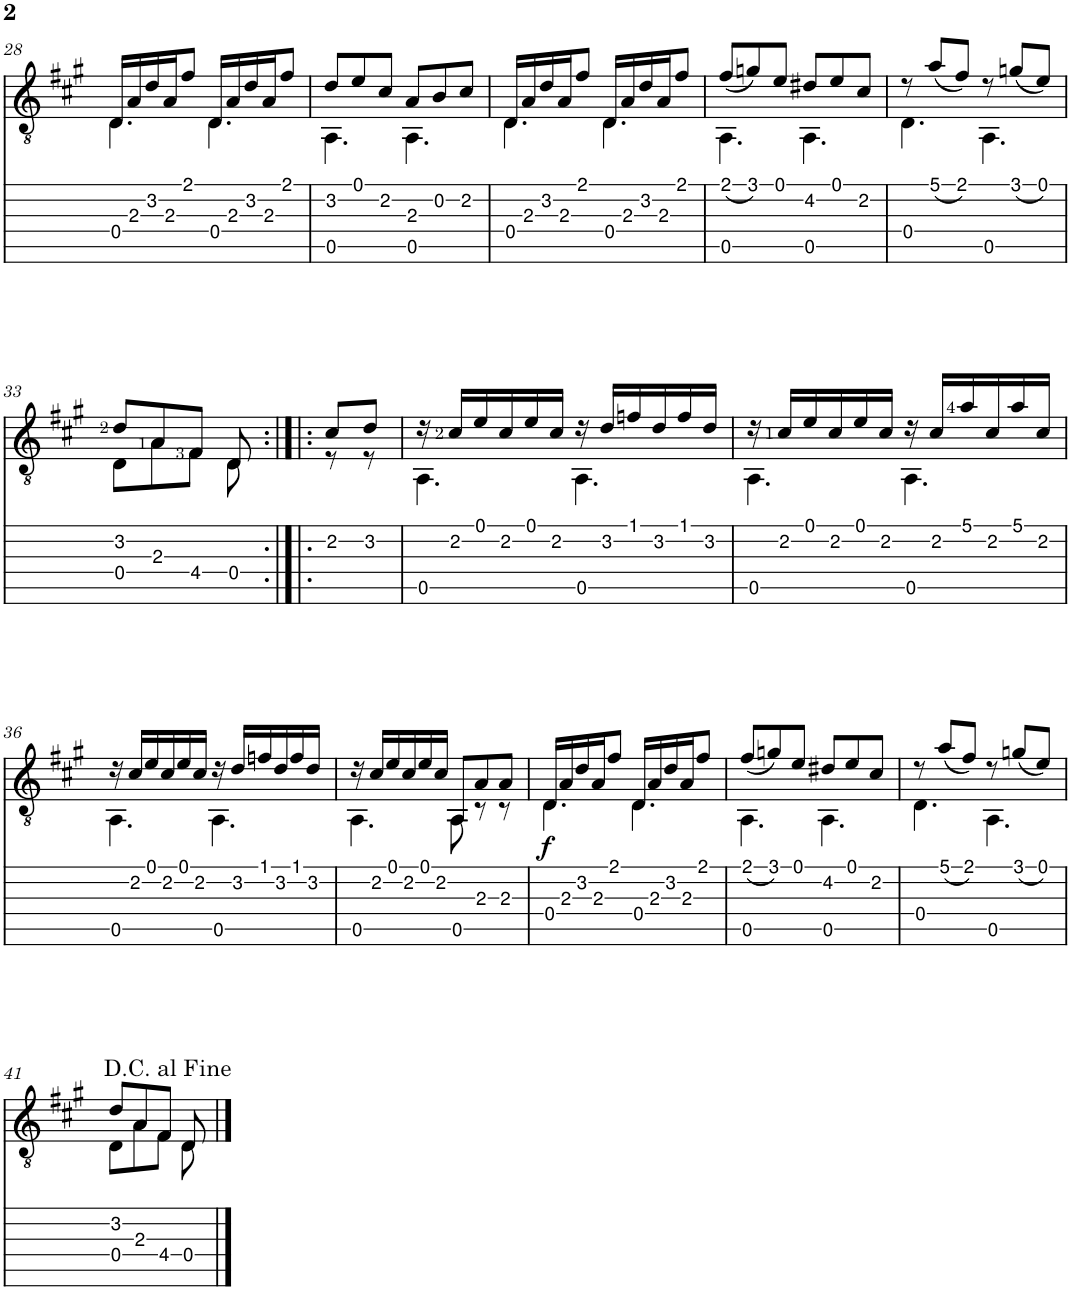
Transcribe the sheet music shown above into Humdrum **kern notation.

**kern	**kern	**dynam
*part1	*part1	*part1
*staff2	*staff1	*staff1/2
*I"Classical Guitar	*	*
!!LO:PB:g=z
*	*clefGv2	*
*k[f#c#g#]	*k[f#c#g#]	*
*A:	*A:	*
*M6/8	*M6/8	*
=28	=28	=28
*^	*^	*
16DLL	4.D	16D/LL	4.D\	.
16A	.	16A/	.	.
16d	.	16d/	.	.
16AJ	.	16A/J	.	.
8f#J	.	8f#/J	.	.
16DLL	4.D	16D/LL	4.D\	.
16A	.	16A/	.	.
16d	.	16d/	.	.
16AJ	.	16A/J	.	.
8f#J	.	8f#/J	.	.
=29	=29	=29	=29	=29
8dL	4.AA	8d/L	4.AA\	.
8e	.	8e/	.	.
8c#J	.	8c#/J	.	.
8AL	4.AA	8A/L	4.AA\	.
8B	.	8B/	.	.
8c#J	.	8c#/J	.	.
=30	=30	=30	=30	=30
16DLL	4.D	16D/LL	4.D\	.
16A	.	16A/	.	.
16d	.	16d/	.	.
16AJ	.	16A/J	.	.
8f#J	.	8f#/J	.	.
16DLL	4.D	16D/LL	4.D\	.
16A	.	16A/	.	.
16d	.	16d/	.	.
16AJ	.	16A/J	.	.
8f#J	.	8f#/J	.	.
=31	=31	=31	=31	=31
8f#L	4.AA	(<8f#/L	4.AA\	.
8gn	.	8gn/)	.	.
8eJ	.	8e/J	.	.
8d#XL	4.AA	8d#X/L	4.AA\	.
8e	.	8e/	.	.
8c#J	.	8c#/J	.	.
=32	=32	=32	=32	=32
8r	4.D	8r	4.D\	.
8aL	.	(<8a/L	.	.
8f#J	.	8f#/J)	.	.
8r	4.AA	8r	4.AA\	.
8gnL	.	(<8gn/L	.	.
8eJ	.	8e/J)	.	.
!!LO:LB:g=z	!!
=33	=33	=33	=33	=33
8dL	8DL	8d/L	8D\L	.
8A	8A	8A/	8A\	.
8F#J	8F#J	8F#/J	8F#\J	.
8DJ	8DJ	8D/	8D\	.
=33X2:|!|:	=33X2:|!|:	=33X2:|!|:	=33X2:|!|:	=33X2:|!|:
8c#L	8r	8c#/L	8r	.
8dJ	8r	8d/J	8r	.
=34	=34	=34	=34	=34
16r	4.AA	16r	4.AA\	.
16c#LL	.	16c#/LL	.	.
16e	.	16e/	.	.
16c#	.	16c#/	.	.
16e	.	16e/	.	.
16c#JJ	.	16c#/JJ	.	.
16r	4.AA	16r	4.AA\	.
16dLL	.	16d/LL	.	.
16fn	.	16fn/	.	.
16d	.	16d/	.	.
16f	.	16f/	.	.
16dJJ	.	16d/JJ	.	.
=35	=35	=35	=35	=35
16r	4.AA	16r	4.AA\	.
16c#LL	.	16c#/LL	.	.
16e	.	16e/	.	.
16c#	.	16c#/	.	.
16e	.	16e/	.	.
16c#JJ	.	16c#/JJ	.	.
16r	4.AA	16r	4.AA\	.
16c#LL	.	16c#/LL	.	.
16a	.	16a/	.	.
16c#	.	16c#/	.	.
16a	.	16a/	.	.
16c#JJ	.	16c#/JJ	.	.
!!LO:LB:g=z	!!
=36	=36	=36	=36	=36
16r	4.AA	16r	4.AA\	.
16c#LL	.	16c#/LL	.	.
16e	.	16e/	.	.
16c#	.	16c#/	.	.
16e	.	16e/	.	.
16c#JJ	.	16c#/JJ	.	.
16r	4.AA	16r	4.AA\	.
16dLL	.	16d/LL	.	.
16fn	.	16fn/	.	.
16d	.	16d/	.	.
16f	.	16f/	.	.
16dJJ	.	16d/JJ	.	.
=37	=37	=37	=37	=37
16r	4.AA	16r	4.AA\	.
16c#LL	.	16c#/LL	.	.
16e	.	16e/	.	.
16c#	.	16c#/	.	.
16e	.	16e/	.	.
16c#JJ	.	16c#/JJ	.	.
8AAL	8AA	8AA/L	8AA\	.
8A	8r	8A/	8r	.
8AJ	8r	8A/J	8r	.
=38	=38	=38	=38	=38
!	!	!	!	!LO:DY:b
16DLL	4.D	16D/LL	4.D\	f
16A	.	16A/	.	.
16d	.	16d/	.	.
16AJ	.	16A/J	.	.
8f#J	.	8f#/J	.	.
16DLL	4.D	16D/LL	4.D\	.
16A	.	16A/	.	.
16d	.	16d/	.	.
16AJ	.	16A/J	.	.
8f#J	.	8f#/J	.	.
=39	=39	=39	=39	=39
8f#L	4.AA	(<8f#/L	4.AA\	.
8gn	.	8gn/)	.	.
8eJ	.	8e/J	.	.
8d#XL	4.AA	8d#X/L	4.AA\	.
8e	.	8e/	.	.
8c#J	.	8c#/J	.	.
=40	=40	=40	=40	=40
8r	4.D	8r	4.D\	.
8aL	.	(<8a/L	.	.
8f#J	.	8f#/J)	.	.
8r	4.AA	8r	4.AA\	.
8gnL	.	(<8gn/L	.	.
8eJ	.	8e/J)	.	.
!!LO:LB:g=z	!!
=41	=41	=41	=41	=41
8dL	8DL	8d/L	8D\L	.
8A	8A	8A/	8A\	.
8F#J	8F#J	8F#/J	8F#\J	.
8DJ	8DJ	8D/	8D\	.
*v	*v	*	*	*
*	*v	*v	*
==	==	==
*-	*-	*-
